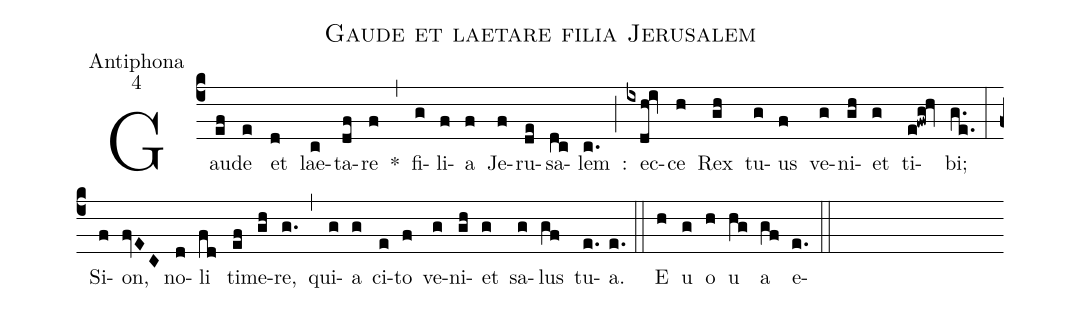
name:Gaude et laetare filia Jerusalem;
office-part:Antiphona;
mode:4;
%%
(c4) Gau(ef)de(e) et(d) lae(c)ta(df)re(f) *(,) fi(g)li(f)a(f) Je(f)ru(de)sa(dc)lem(c.) :(;) ec(ixdh!iv)ce(h) Rex(gh) tu(g)us(f) ve(g)ni(gh)et(g) ti(e!fwg!hv)bi;(g.e.) (:) Si(f)on,(fvEC) no(d)li(fd) ti(ef)me(gh)re,(g.) (,) qui(g)a(g) ci(e)to(f) ve(g)ni(gh)et(g) sa(g)lus(gf) tu(e.)a.(e.) (::) <eu>E(h) u(g) o(h) u(hg) a(gf) e(e.)</eu> (::)
